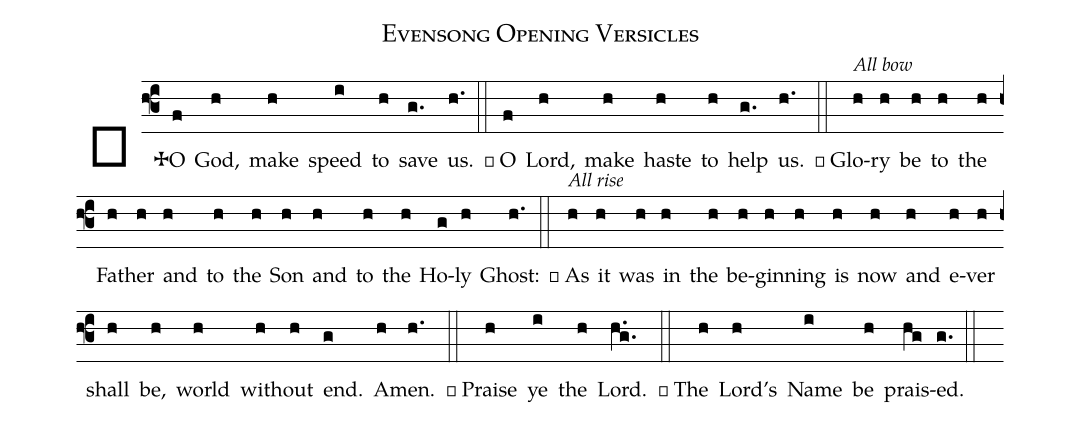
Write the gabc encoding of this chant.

name: Evensong Opening Versicles;
%%
(f3)
℣ <v>\grecross</v> O(f) God,(h) make(h) speed(i) to(h) save(g.) us.(h.) (::)
℟ O(f) Lord,(h) make(h) haste(h) to(h) help(g.) us.(h.) (::)
℣ Glo(h[alt:All bow])ry(h) be(h) to(h) the(h) Fa(h)ther(h) and(h) to(h) the(h) Son(h) and(h) to(h) the(h) Ho(g)ly(h) Ghost:(h.) (::)
℟ As(h[alt:All rise]) it(h) was(h) in(h) the(h) be(h)gin(h)ning(h) is(h) now(h) and(h) e(h)ver(h) shall(h) be,(h) world(h) with(h)out(h) end.(g) A(h)men.(h.) (::)
℣ Praise(h) ye(i) the(h) Lord.(h.g.) (::)
℟ The(h) Lord's(h) Name(i) be(h) prais-(hg)ed.(g.) (::)
